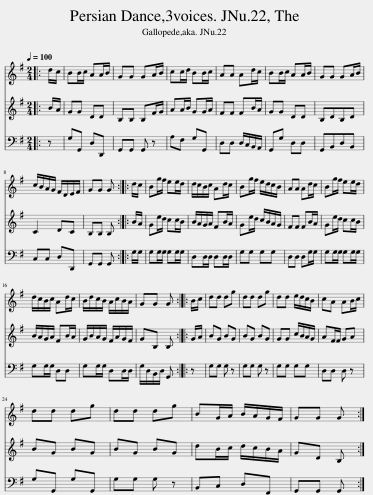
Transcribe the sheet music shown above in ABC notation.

X:1
%%score 1 2 3
L:1/8
Q:1/4=100
M:2/4
I:linebreak $
K:G
V:1 treble
V:2 treble
V:3 bass
V:1
|: d/c/ | BB/c/ AA/B/ | GG GA/B/ | cc/d/ BB/c/ | AA Ad/c/ | %5
 BB/c/ AA/B/ | GG GA/B/ |$ c/B/A/G/ F/D/E/F/ | GG G :: d/c/ | %10
 Bg/f/ ee/d/ | d/c/B/c/ Ad/c/ | Bg/f/ e/d/c/B/ | AA Ad/c/ | Bg/f/ ee/d/ |$ %15
 d/c/B/c/ Ad/c/ | B/d/c/B/ A/c/B/A/ | GG G :: B/c/ | dd dg | %20
 dd dg | dd e/d/c/B/ | cA AB/c/ |$ dd dg | dd dg | %25
 BG/A/ B/A/G/F/ | GG G :| %27
V:2
|: B/A/ | GG DD | B,B, B,F/G/ | AA/B/ GG/A/ | FF FB/A/ | %5
 GG DD | B,DB,D |$ C2 DC | B,B, B, :: B/A/ | %10
 Ge/d/ cc/B/ | B/A/G/A/ FB/A/ | Ge/d/ c/B/A/G/ | FF FB/A/ | Ge/d/ cc/B/ |$ %15
 B/A/G/A/ FB/A/ | G/B/A/G/ F/A/G/F/ | GB, B, :: G/A/ | BG BG | %20
 BG BG | GG c/B/A/G/ | AF/F/ GA |$ BG BG | BG BG | %25
 dB/c/ d/c/B/A/ | GD B, :| %27
V:3
|: z | G,G,, D,D,, | G,,G,, G,, z | A,F, G,G,, | D,D, D,/C,/B,,/A,,/ | %5
 G,,G, D,D, | G,,B,,D,B,, |$ C,C, D,D,, | G,,G,, G,, :: G,/G,/ | %10
 G,G,/G,/ G,G,/G,/ | D,D,/D,/ D,D,/D,/ | G,G, G,G, | D,D, D,G,/G,/ | G,G,/G,/ G,G,/G,/ |$ %15
 G,G,/G,/ D,D, | G,G,/G,/ D,D,/D,/ | G,/D,/B,,/D,/ G,, :: z | G,G, G, z | %20
 G,G, G, z | G,G, G,G, | D,D, D, z |$ G,G,, G,G,, | G,G, G, z | %25
 B,,C, D,F,, | G,,G,, G,, :| %27
